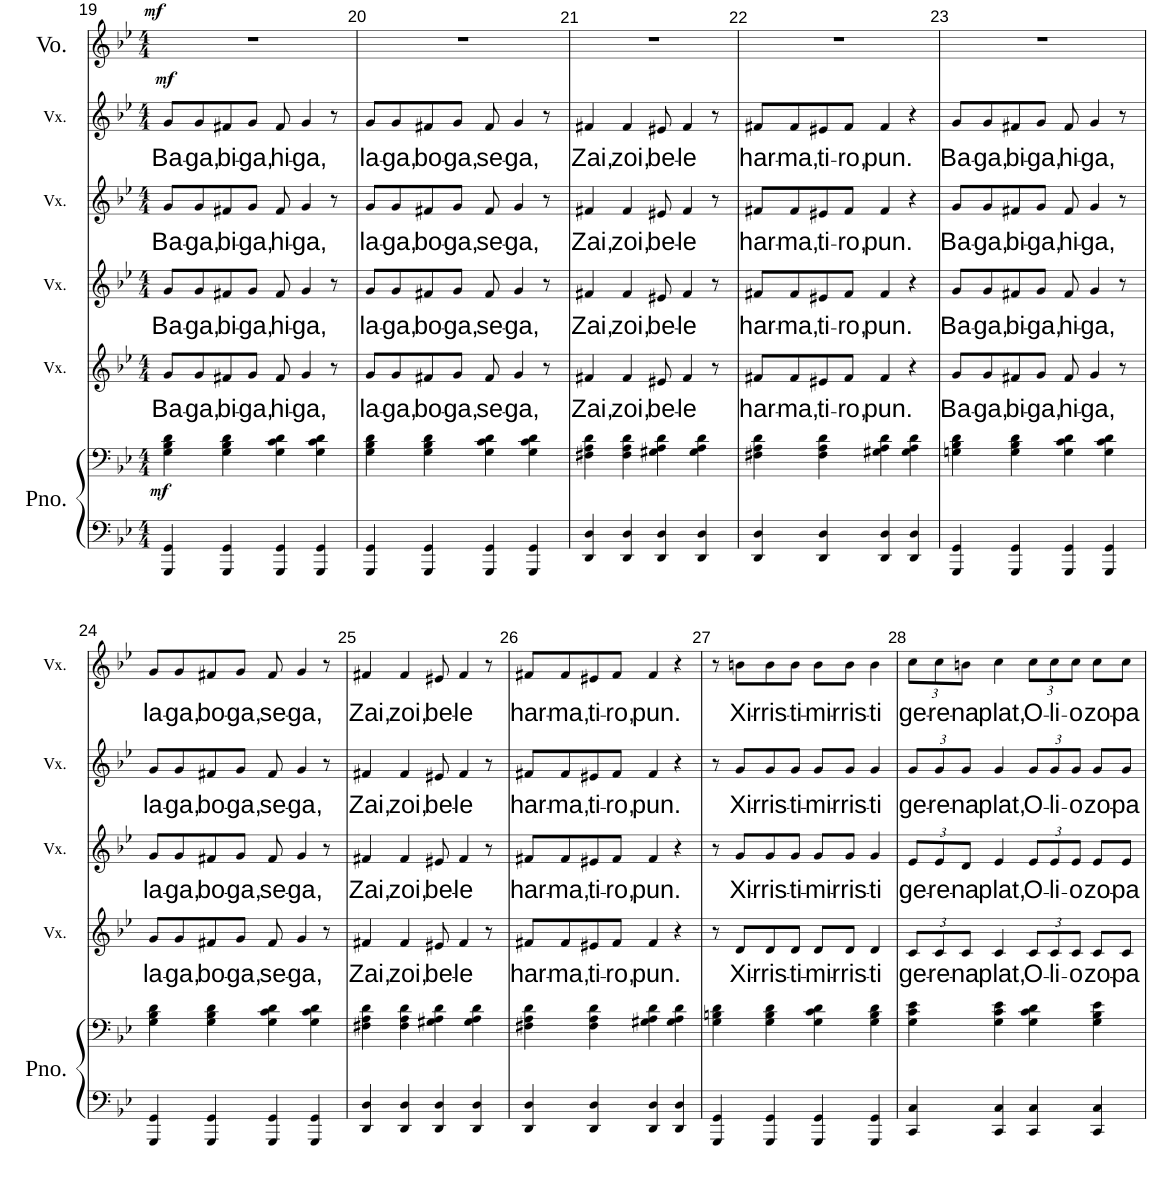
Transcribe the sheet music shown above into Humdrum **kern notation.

**kern	**kern	**dynam	**kern	**text	**kern	**text	**kern	**text	**kern	**text	**dynam
*part5	*part5	*part5	*part4	*part4	*part3	*part3	*part2	*part2	*part1	*part1	*part1
*staff6	*staff5	*staff5/6	*staff4	*staff4	*staff3	*staff3	*staff2	*staff2	*staff1	*staff1	*staff1
*I"Piano	*	*	*I"Voix	*	*I"Voix	*	*I"Voix	*	*I"Voix	*	*
*I'Pno.	*	*	*I'Vx.	*	*I'Vx.	*	*I'Vx.	*	*I'Vx.	*	*
!!LO:PB:g=z
*clefF4	*clefF4	*	*clefG2	*	*clefG2	*	*clefG2	*	*clefG2	*	*
*k[b-e-]	*k[b-e-]	*	*k[b-e-]	*	*k[b-e-]	*	*k[b-e-]	*	*k[b-e-]	*	*
*M4/4	*M4/4	*	*M4/4	*	*M4/4	*	*M4/4	*	*M4/4	*	*
=19	=19	=19	=19	=19	=19	=19	=19	=19	=19	=19	=19
!	!	!LO:DY:a=2	!	!LO:LY:b	!	!LO:LY:b	!	!LO:LY:b	!	!LO:LY:b	!
4GGG/ 4GG/	4G\ 4B-\ 4d\	mf	8g/L	Ba-	8g/L	Ba-	8g/L	Ba-	8g/L	Ba-	.
!	!	!	!	!LO:LY:b	!	!LO:LY:b	!	!LO:LY:b	!	!LO:LY:b	!LO:DY:a
.	.	.	8g/	-ga,	8g/	-ga,	8g/	-ga,	8g/	-ga,	mf
!	!	!	!	!LO:LY:b	!	!LO:LY:b	!	!LO:LY:b	!	!LO:LY:b	!
4GGG/ 4GG/	4G\ 4B-\ 4d\	.	8f#X/	bi-	8f#X/	bi-	8f#X/	bi-	8f#X/	bi-	.
!	!	!	!	!LO:LY:b	!	!LO:LY:b	!	!LO:LY:b	!	!LO:LY:b	!
.	.	.	8g/J	-ga,	8g/J	-ga,	8g/J	-ga,	8g/J	-ga,	.
!	!	!	!	!LO:LY:b	!	!LO:LY:b	!	!LO:LY:b	!	!LO:LY:b	!
4GGG/ 4GG/	4G\ 4c\ 4d\	.	8f#/	hi-	8f#/	hi-	8f#/	hi-	8f#/	hi-	.
!	!	!	!	!LO:LY:b	!	!LO:LY:b	!	!LO:LY:b	!	!LO:LY:b	!
.	.	.	4g/	-ga,	4g/	-ga,	4g/	-ga,	4g/	-ga,	.
4GGG/ 4GG/	4G\ 4c\ 4d\	.	.	.	.	.	.	.	.	.	.
.	.	.	8r	.	8r	.	8r	.	8r	.	.
=20	=20	=20	=20	=20	=20	=20	=20	=20	=20	=20	=20
!	!	!	!	!LO:LY:b	!	!LO:LY:b	!	!LO:LY:b	!	!LO:LY:b	!
4GGG/ 4GG/	4G\ 4B-\ 4d\	.	8g/L	la-	8g/L	la-	8g/L	la-	8g/L	la-	.
!	!	!	!	!LO:LY:b	!	!LO:LY:b	!	!LO:LY:b	!	!LO:LY:b	!
.	.	.	8g/	-ga,	8g/	-ga,	8g/	-ga,	8g/	-ga,	.
!	!	!	!	!LO:LY:b	!	!LO:LY:b	!	!LO:LY:b	!	!LO:LY:b	!
4GGG/ 4GG/	4G\ 4B-\ 4d\	.	8f#X/	bo-	8f#X/	bo-	8f#X/	bo-	8f#X/	bo-	.
!	!	!	!	!LO:LY:b	!	!LO:LY:b	!	!LO:LY:b	!	!LO:LY:b	!
.	.	.	8g/J	-ga,	8g/J	-ga,	8g/J	-ga,	8g/J	-ga,	.
!	!	!	!	!LO:LY:b	!	!LO:LY:b	!	!LO:LY:b	!	!LO:LY:b	!
4GGG/ 4GG/	4G\ 4c\ 4d\	.	8f#/	se-	8f#/	se-	8f#/	se-	8f#/	se-	.
!	!	!	!	!LO:LY:b	!	!LO:LY:b	!	!LO:LY:b	!	!LO:LY:b	!
.	.	.	4g/	-ga,	4g/	-ga,	4g/	-ga,	4g/	-ga,	.
4GGG/ 4GG/	4G\ 4c\ 4d\	.	.	.	.	.	.	.	.	.	.
.	.	.	8r	.	8r	.	8r	.	8r	.	.
=21	=21	=21	=21	=21	=21	=21	=21	=21	=21	=21	=21
!	!	!	!	!LO:LY:b	!	!LO:LY:b	!	!LO:LY:b	!	!LO:LY:b	!
4DD/ 4D/	4F#X\ 4A\ 4d\	.	4f#X/	Zai,	4f#X/	Zai,	4f#X/	Zai,	4f#X/	Zai,	.
!	!	!	!	!LO:LY:b	!	!LO:LY:b	!	!LO:LY:b	!	!LO:LY:b	!
4DD/ 4D/	4F#\ 4A\ 4d\	.	4f#/	zoi,	4f#/	zoi,	4f#/	zoi,	4f#/	zoi,	.
!	!	!	!	!LO:LY:b	!	!LO:LY:b	!	!LO:LY:b	!	!LO:LY:b	!
4DD/ 4D/	4G#X\ 4A\ 4d\	.	8e#X/	be-	8e#X/	be-	8e#X/	be-	8e#X/	be-	.
!	!	!	!	!LO:LY:b	!	!LO:LY:b	!	!LO:LY:b	!	!LO:LY:b	!
.	.	.	4f#/	-le	4f#/	-le	4f#/	-le	4f#/	-le	.
4DD/ 4D/	4G#\ 4A\ 4d\	.	.	.	.	.	.	.	.	.	.
.	.	.	8r	.	8r	.	8r	.	8r	.	.
=22	=22	=22	=22	=22	=22	=22	=22	=22	=22	=22	=22
!	!	!	!	!LO:LY:b	!	!LO:LY:b	!	!LO:LY:b	!	!LO:LY:b	!
4DD/ 4D/	4F#X\ 4A\ 4d\	.	8f#X/L	har-	8f#X/L	har-	8f#X/L	har-	8f#X/L	har-	.
!	!	!	!	!LO:LY:b	!	!LO:LY:b	!	!LO:LY:b	!	!LO:LY:b	!
.	.	.	8f#/	-ma,	8f#/	-ma,	8f#/	-ma,	8f#/	-ma,	.
!	!	!	!	!LO:LY:b	!	!LO:LY:b	!	!LO:LY:b	!	!LO:LY:b	!
4DD/ 4D/	4F#\ 4A\ 4d\	.	8e#X/	ti-	8e#X/	ti-	8e#X/	ti-	8e#X/	ti-	.
!	!	!	!	!LO:LY:b	!	!LO:LY:b	!	!LO:LY:b	!	!LO:LY:b	!
.	.	.	8f#/J	-ro,	8f#/J	-ro,	8f#/J	-ro,	8f#/J	-ro,	.
!	!	!	!	!LO:LY:b	!	!LO:LY:b	!	!LO:LY:b	!	!LO:LY:b	!
4DD/ 4D/	4G#X\ 4A\ 4d\	.	4f#/	pun.	4f#/	pun.	4f#/	pun.	4f#/	pun.	.
4DD/ 4D/	4G#\ 4A\ 4d\	.	4r	.	4r	.	4r	.	4r	.	.
=23	=23	=23	=23	=23	=23	=23	=23	=23	=23	=23	=23
!	!	!	!	!LO:LY:b	!	!LO:LY:b	!	!LO:LY:b	!	!LO:LY:b	!
4GGG/ 4GG/	4Gn\ 4B-\ 4d\	.	8g/L	Ba-	8g/L	Ba-	8g/L	Ba-	8g/L	Ba-	.
!	!	!	!	!LO:LY:b	!	!LO:LY:b	!	!LO:LY:b	!	!LO:LY:b	!
.	.	.	8g/	-ga,	8g/	-ga,	8g/	-ga,	8g/	-ga,	.
!	!	!	!	!LO:LY:b	!	!LO:LY:b	!	!LO:LY:b	!	!LO:LY:b	!
4GGG/ 4GG/	4G\ 4B-\ 4d\	.	8f#X/	bi-	8f#X/	bi-	8f#X/	bi-	8f#X/	bi-	.
!	!	!	!	!LO:LY:b	!	!LO:LY:b	!	!LO:LY:b	!	!LO:LY:b	!
.	.	.	8g/J	-ga,	8g/J	-ga,	8g/J	-ga,	8g/J	-ga,	.
!	!	!	!	!LO:LY:b	!	!LO:LY:b	!	!LO:LY:b	!	!LO:LY:b	!
4GGG/ 4GG/	4G\ 4c\ 4d\	.	8f#/	hi-	8f#/	hi-	8f#/	hi-	8f#/	hi-	.
!	!	!	!	!LO:LY:b	!	!LO:LY:b	!	!LO:LY:b	!	!LO:LY:b	!
.	.	.	4g/	-ga,	4g/	-ga,	4g/	-ga,	4g/	-ga,	.
4GGG/ 4GG/	4G\ 4c\ 4d\	.	.	.	.	.	.	.	.	.	.
.	.	.	8r	.	8r	.	8r	.	8r	.	.
!!LO:LB:g=z
=24	=24	=24	=24	=24	=24	=24	=24	=24	=24	=24	=24
!	!	!	!	!LO:LY:b	!	!LO:LY:b	!	!LO:LY:b	!	!LO:LY:b	!
4GGG/ 4GG/	4G\ 4B-\ 4d\	.	8g/L	la-	8g/L	la-	8g/L	la-	8g/L	la-	.
!	!	!	!	!LO:LY:b	!	!LO:LY:b	!	!LO:LY:b	!	!LO:LY:b	!
.	.	.	8g/	-ga,	8g/	-ga,	8g/	-ga,	8g/	-ga,	.
!	!	!	!	!LO:LY:b	!	!LO:LY:b	!	!LO:LY:b	!	!LO:LY:b	!
4GGG/ 4GG/	4G\ 4B-\ 4d\	.	8f#X/	bo-	8f#X/	bo-	8f#X/	bo-	8f#X/	bo-	.
!	!	!	!	!LO:LY:b	!	!LO:LY:b	!	!LO:LY:b	!	!LO:LY:b	!
.	.	.	8g/J	-ga,	8g/J	-ga,	8g/J	-ga,	8g/J	-ga,	.
!	!	!	!	!LO:LY:b	!	!LO:LY:b	!	!LO:LY:b	!	!LO:LY:b	!
4GGG/ 4GG/	4G\ 4c\ 4d\	.	8f#/	se-	8f#/	se-	8f#/	se-	8f#/	se-	.
!	!	!	!	!LO:LY:b	!	!LO:LY:b	!	!LO:LY:b	!	!LO:LY:b	!
.	.	.	4g/	-ga,	4g/	-ga,	4g/	-ga,	4g/	-ga,	.
4GGG/ 4GG/	4G\ 4c\ 4d\	.	.	.	.	.	.	.	.	.	.
.	.	.	8r	.	8r	.	8r	.	8r	.	.
=25	=25	=25	=25	=25	=25	=25	=25	=25	=25	=25	=25
!	!	!	!	!LO:LY:b	!	!LO:LY:b	!	!LO:LY:b	!	!LO:LY:b	!
4DD/ 4D/	4F#X\ 4A\ 4d\	.	4f#X/	Zai,	4f#X/	Zai,	4f#X/	Zai,	4f#X/	Zai,	.
!	!	!	!	!LO:LY:b	!	!LO:LY:b	!	!LO:LY:b	!	!LO:LY:b	!
4DD/ 4D/	4F#\ 4A\ 4d\	.	4f#/	zoi,	4f#/	zoi,	4f#/	zoi,	4f#/	zoi,	.
!	!	!	!	!LO:LY:b	!	!LO:LY:b	!	!LO:LY:b	!	!LO:LY:b	!
4DD/ 4D/	4G#X\ 4A\ 4d\	.	8e#X/	be-	8e#X/	be-	8e#X/	be-	8e#X/	be-	.
!	!	!	!	!LO:LY:b	!	!LO:LY:b	!	!LO:LY:b	!	!LO:LY:b	!
.	.	.	4f#/	-le	4f#/	-le	4f#/	-le	4f#/	-le	.
4DD/ 4D/	4G#\ 4A\ 4d\	.	.	.	.	.	.	.	.	.	.
.	.	.	8r	.	8r	.	8r	.	8r	.	.
=26	=26	=26	=26	=26	=26	=26	=26	=26	=26	=26	=26
!	!	!	!	!LO:LY:b	!	!LO:LY:b	!	!LO:LY:b	!	!LO:LY:b	!
4DD/ 4D/	4F#X\ 4A\ 4d\	.	8f#X/L	har-	8f#X/L	har-	8f#X/L	har-	8f#X/L	har-	.
!	!	!	!	!LO:LY:b	!	!LO:LY:b	!	!LO:LY:b	!	!LO:LY:b	!
.	.	.	8f#/	-ma,	8f#/	-ma,	8f#/	-ma,	8f#/	-ma,	.
!	!	!	!	!LO:LY:b	!	!LO:LY:b	!	!LO:LY:b	!	!LO:LY:b	!
4DD/ 4D/	4F#\ 4A\ 4d\	.	8e#X/	ti-	8e#X/	ti-	8e#X/	ti-	8e#X/	ti-	.
!	!	!	!	!LO:LY:b	!	!LO:LY:b	!	!LO:LY:b	!	!LO:LY:b	!
.	.	.	8f#/J	-ro,	8f#/J	-ro,	8f#/J	-ro,	8f#/J	-ro,	.
!	!	!	!	!LO:LY:b	!	!LO:LY:b	!	!LO:LY:b	!	!LO:LY:b	!
4DD/ 4D/	4G#X\ 4A\ 4d\	.	4f#/	pun.	4f#/	pun.	4f#/	pun.	4f#/	pun.	.
4DD/ 4D/	4G#\ 4A\ 4d\	.	4r	.	4r	.	4r	.	4r	.	.
=27	=27	=27	=27	=27	=27	=27	=27	=27	=27	=27	=27
4GGG/ 4GG/	4G\ 4Bn\ 4d\	.	8r	.	8r	.	8r	.	8r	.	.
!	!	!	!	!LO:LY:b	!	!LO:LY:b	!	!LO:LY:b	!	!LO:LY:b	!
.	.	.	8d/L	Xi-	8g/L	Xi-	8g/L	Xi-	8bn\L	Xi-	.
!	!	!	!	!LO:LY:b	!	!LO:LY:b	!	!LO:LY:b	!	!LO:LY:b	!
4GGG/ 4GG/	4G\ 4B\ 4d\	.	8d/	-rris-	8g/	-rris-	8g/	-rris-	8b\	-rris-	.
!	!	!	!	!LO:LY:b	!	!LO:LY:b	!	!LO:LY:b	!	!LO:LY:b	!
.	.	.	8d/J	-ti-	8g/J	-ti-	8g/J	-ti-	8b\J	-ti-	.
!	!	!	!	!LO:LY:b	!	!LO:LY:b	!	!LO:LY:b	!	!LO:LY:b	!
4GGG/ 4GG/	4G\ 4c\ 4d\	.	8d/L	-mi-	8g/L	-mi-	8g/L	-mi-	8b\L	-mi-	.
!	!	!	!	!LO:LY:b	!	!LO:LY:b	!	!LO:LY:b	!	!LO:LY:b	!
.	.	.	8d/J	-rris-	8g/J	-rris-	8g/J	-rris-	8b\J	-rris-	.
!	!	!	!	!LO:LY:b	!	!LO:LY:b	!	!LO:LY:b	!	!LO:LY:b	!
4GGG/ 4GG/	4G\ 4B\ 4d\	.	4d/	-ti	4g/	-ti	4g/	-ti	4b\	-ti	.
=28	=28	=28	=28	=28	=28	=28	=28	=28	=28	=28	=28
*	*	*	*Xbrackettup	*	*	*	*	*	*	*	*
!	!	!	!	!LO:LY:b	!	!	!	!	!	!	!
*	*	*	*	*	*Xbrackettup	*	*	*	*	*	*
!	!	!	!	!	!	!LO:LY:b	!	!	!	!	!
*	*	*	*	*	*	*	*Xbrackettup	*	*	*	*
!	!	!	!	!	!	!	!	!LO:LY:b	!	!	!
*	*	*	*	*	*	*	*	*	*Xbrackettup	*	*
!	!	!	!	!	!	!	!	!	!	!LO:LY:b	!
4CC/ 4C/	4G\ 4c\ 4e-\	.	12c/L	ge-	12e-/L	ge-	12g/L	ge-	12cc\L	ge-	.
!	!	!	!	!LO:LY:b	!	!LO:LY:b	!	!LO:LY:b	!	!LO:LY:b	!
.	.	.	12c/	-re-	12e-/	-re-	12g/	-re-	12cc\	-re-	.
!	!	!	!	!LO:LY:b	!	!LO:LY:b	!	!LO:LY:b	!	!LO:LY:b	!
.	.	.	12c/J	-na	12d/J	-na	12g/J	-na	12bn\J	-na	.
!	!	!	!	!LO:LY:b	!	!LO:LY:b	!	!LO:LY:b	!	!LO:LY:b	!
4CC/ 4C/	4G\ 4c\ 4e-\	.	4c/	plat,	4e-/	plat,	4g/	plat,	4cc\	plat,	.
!	!	!	!	!LO:LY:b	!	!LO:LY:b	!	!LO:LY:b	!	!LO:LY:b	!
4CC/ 4C/	4G\ 4c\ 4d\	.	12c/L	O-	12e-/L	O-	12g/L	O-	12cc\L	O-	.
!	!	!	!	!LO:LY:b	!	!LO:LY:b	!	!LO:LY:b	!	!LO:LY:b	!
.	.	.	12c/	-li-	12e-/	-li-	12g/	-li-	12cc\	-li-	.
!	!	!	!	!LO:LY:b	!	!LO:LY:b	!	!LO:LY:b	!	!LO:LY:b	!
.	.	.	12c/J	-o	12e-/J	-o	12g/J	-o	12cc\J	-o	.
!	!	!	!	!LO:LY:b	!	!LO:LY:b	!	!LO:LY:b	!	!LO:LY:b	!
4CC/ 4C/	4G\ 4B-\ 4e-\	.	8c/L	zo-	8e-/L	zo-	8g/L	zo-	8cc\L	zo-	.
!	!	!	!	!LO:LY:b	!	!LO:LY:b	!	!LO:LY:b	!	!LO:LY:b	!
.	.	.	8c/J	-pa	8e-/J	-pa	8g/J	-pa	8cc\J	-pa	.
=	=	=	=	=	=	=	=	=	=	=	=
*-	*-	*-	*-	*-	*-	*-	*-	*-	*-	*-	*-
